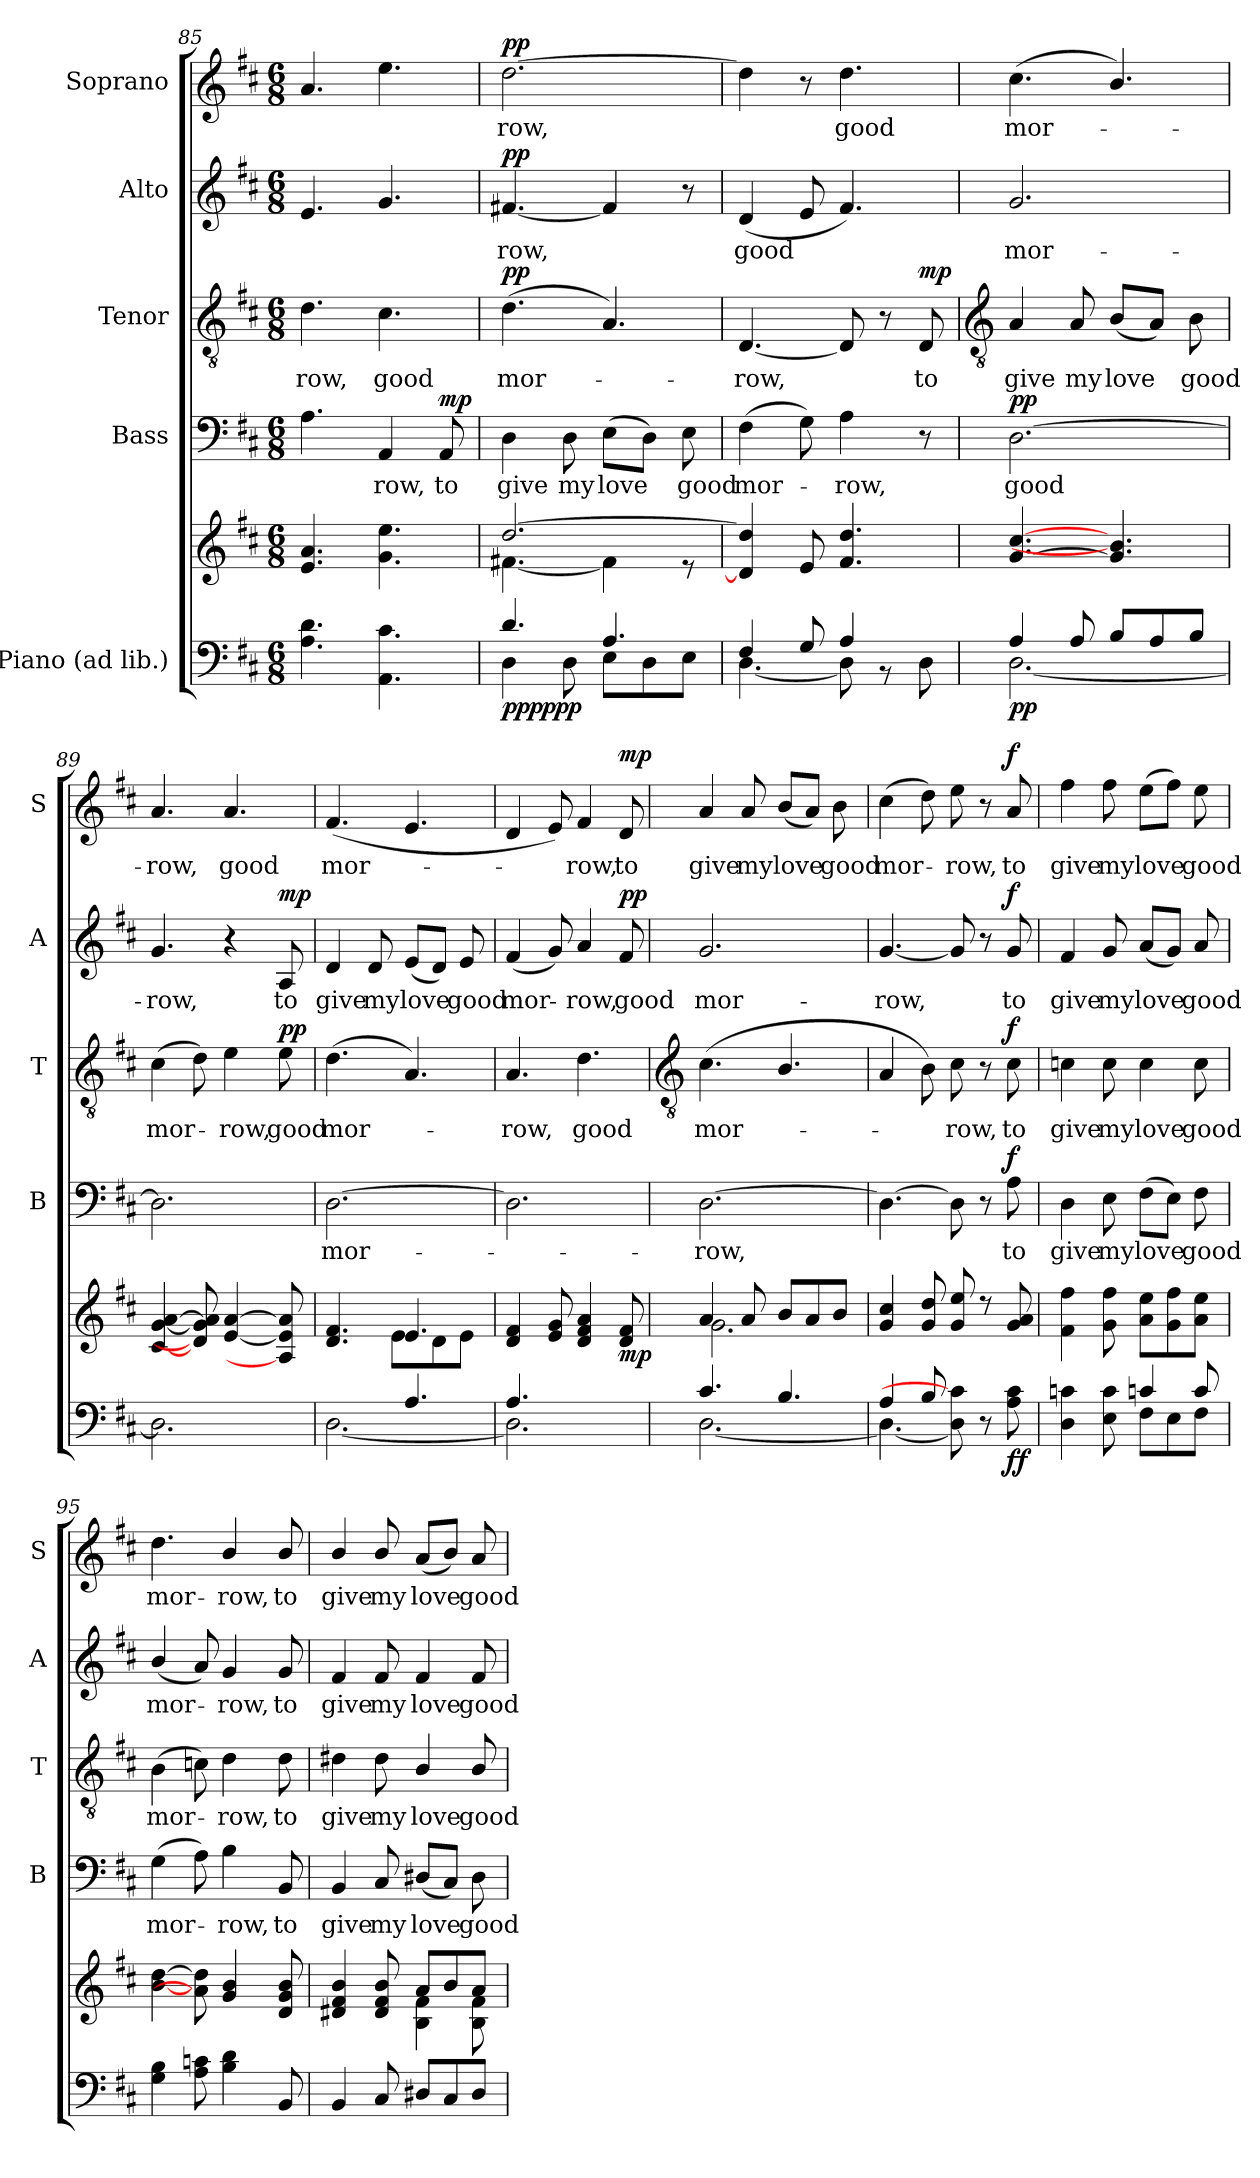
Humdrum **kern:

**kern	**kern	**dynam	**kern	**text	**dynam	**kern	**text	**dynam	**kern	**text	**dynam	**kern	**text	**dynam
*part5	*part5	*part5	*part4	*part4	*part4	*part3	*part3	*part3	*part2	*part2	*part2	*part1	*part1	*part1
*staff6	*staff5	*staff5/6	*staff4	*staff4	*staff4	*staff3	*staff3	*staff3	*staff2	*staff2	*staff2	*staff1	*staff1	*staff1
*I"Piano (ad lib.)	*	*	*I"Bass	*	*	*I"Tenor	*	*	*I"Alto	*	*	*I"Soprano	*	*
*	*	*	*I'B	*	*	*I'T	*	*	*I'A	*	*	*I'S	*	*
*clefF4	*clefG2	*	*clefF4	*	*	*clefGv2	*	*	*clefG2	*	*	*clefG2	*	*
*k[f#c#]	*k[f#c#]	*	*k[f#c#]	*	*	*k[f#c#]	*	*	*k[f#c#]	*	*	*k[f#c#]	*	*
*D:	*D:	*	*D:	*	*	*D:	*	*	*D:	*	*	*D:	*	*
*M6/8	*M6/8	*	*M6/8	*	*	*M6/8	*	*	*M6/8	*	*	*M6/8	*	*
=85	=85	=85	=85	=85	=85	=85	=85	=85	=85	=85	=85	=85	=85	=85
*^	*^	*	*	*	*	*	*	*	*	*	*	*	*	*
!	!	!	!LO:N:vis=1	!	!	!	!	!	!LO:LY:b	!	!	!	!	!	!	!
2.ryy	4.A\ 4.d\	4.e/ 4.a/	2.ryy	.	4.A	.	.	4.d	-row,	.	4.e	.	.	4.a	.	.
!	!	!	!	!	!	!LO:LY:b	!	!	!LO:LY:b	!	!	!	!	!	!	!
.	4.AA\ 4.c#\	4.g\ 4.ee\	.	.	4AA	row,	.	4.c#	good	.	4.g	.	.	4.ee	.	.
!	!	!	!	!	!	!LO:LY:b	!LO:DY:b	!	!	!	!	!	!	!	!	!
.	.	.	.	.	8AA	to	mp	.	.	.	.	.	.	.	.	.
=86	=86	=86	=86	=86	=86	=86	=86	=86	=86	=86	=86	=86	=86	=86	=86	=86
!	!	!	!	!LO:DY:b=2	!	!LO:LY:b	!	!	!LO:LY:b	!	!	!LO:LY:b	!	!	!LO:LY:b	!
!	!	!	!	!LO:DY:n=1:b	!	!	!	!	!	!	!	!	!	!	!	!
!	!	!	!	!LO:DY:n=2:b	!	!	!	!	!	!LO:DY:b	!	!	!LO:DY:b	!	!	!LO:DY:b
4.d/	4D\	[2.dd/	[4.f#X\	pp pp pp	4D	give	.	(<4.d	mor-	pp	[4.f#X	row,	pp	[2.dd	row,	pp
!	!	!	!	!	!	!LO:LY:b	!	!	!	!	!	!	!	!	!	!
.	8D\	.	.	.	8D	my	.	.	.	.	.	.	.	.	.	.
!	!	!	!	!	!	!LO:LY:b	!	!	!	!	!	!	!	!	!	!
4.A/	8E\L	.	4f#\]	.	(>8EL	love	.	4.A)	.	.	4f#]	.	.	.	.	.
.	8D\	.	.	.	8DJ)	.	.	.	.	.	.	.	.	.	.	.
!	!	!	!	!	!	!LO:LY:b	!	!	!	!	!	!	!	!	!	!
.	8E\J	.	8r	.	8E	good	.	.	.	.	8r	.	.	.	.	.
=87	=87	=87	=87	=87	=87	=87	=87	=87	=87	=87	=87	=87	=87	=87	=87	=87
!	!	!	!	!	!	!LO:LY:b	!	!	!LO:LY:b	!	!	!LO:LY:b	!	!	!	!
4F#/	[4.D\	4d/] 4dd/]	2.ryy	.	(>4F#	mor-	.	[4.D	row,	.	(<4d	good	.	4dd]	.	.
8G/	.	8e/	.	.	8G)	.	.	.	.	.	8e	.	.	8r	.	.
!	!	!	!	!	!	!LO:LY:b	!	!	!	!	!	!	!	!	!LO:LY:b	!
4A/	8D\]	4.f#/ 4.dd/	.	.	4A	row,	.	8D]	.	.	4.f#)	.	.	4.dd	good	.
.	8r	.	.	.	.	.	.	8r	.	.	.	.	.	.	.	.
!	!	!	!	!	!	!	!	!	!LO:LY:b	!LO:DY:b	!	!	!	!	!	!
8ryy	8D\	.	.	.	8r	.	.	8D	to	mp	.	.	.	.	.	.
!!LO:LB:g=z
=88	=88	=88	=88	=88	=88	=88	=88	=88	=88	=88	=88	=88	=88	=88	=88	=88
*	*	*	*	*	*	*	*	*clefGv2	*	*	*	*	*	*	*	*
!	!	!	!	!LO:DY:b=2	!	!LO:LY:b	!LO:DY:b	!	!LO:LY:b	!	!	!LO:LY:b	!	!	!LO:LY:b	!
4A/	[2.D\	[4.g [4.cc#	2.ryy	pp	[2.D	good	pp	4A	give	.	2.g	mor-	.	(<4.cc#	mor-	.
!	!	!	!	!	!	!	!	!	!LO:LY:b	!	!	!	!	!	!	!
8A/	.	.	.	.	.	.	.	8A	my	.	.	.	.	.	.	.
!	!	!	!	!	!	!	!	!	!LO:LY:b	!	!	!	!	!	!	!
8B/L	.	4.g/] 4.b/]	.	.	.	.	.	(<8BL	love	.	.	.	.	4.b/)	.	.
8A/	.	.	.	.	.	.	.	8AJ)	.	.	.	.	.	.	.	.
!	!	!	!	!	!	!	!	!	!LO:LY:b	!	!	!	!	!	!	!
8B/J	.	.	.	.	.	.	.	8B	good	.	.	.	.	.	.	.
=89	=89	=89	=89	=89	=89	=89	=89	=89	=89	=89	=89	=89	=89	=89	=89	=89
!	!	!	!	!	!	!	!	!	!LO:LY:b	!	!	!LO:LY:b	!	!	!LO:LY:b	!
2.ryy	2.D\]	[4c# [4g [4a	2ryy	.	2.D]	.	.	(>4c#	mor-	.	4.g	-row,	.	4.a	row,	.
.	.	8d] 8g] 8a]	.	.	.	.	.	8d)	.	.	.	.	.	.	.	.
!	!	!	!	!	!	!	!	!	!LO:LY:b	!	!	!	!	!	!LO:LY:b	!
.	.	[4e [4a	.	.	.	.	.	4e	row,	.	4r	.	.	4.a	good	.
.	.	.	8ryy	.	.	.	.	.	.	.	.	.	.	.	.	.
!	!	!	!	!	!	!	!	!	!LO:LY:b	!LO:DY:b	!	!LO:LY:b	!LO:DY:b	!	!	!
.	.	8A] 8e] 8a]	8ryy	.	.	.	.	8e	good	pp	8A	to	mp	.	.	.
=90	=90	=90	=90	=90	=90	=90	=90	=90	=90	=90	=90	=90	=90	=90	=90	=90
!	!	!	!	!	!	!LO:LY:b	!	!	!LO:LY:b	!	!	!LO:LY:b	!	!	!LO:LY:b	!
4.ryy	[2.D\	4.d 4.f#	4.ryy	.	[2.D	mor-	.	(<4.d	mor-	.	4d	give	.	(<4.f#	mor-	.
!	!	!	!	!	!	!	!	!	!	!	!	!LO:LY:b	!	!	!	!
.	.	.	.	.	.	.	.	.	.	.	8d	my	.	.	.	.
!	!	!	!	!	!	!	!	!	!	!	!	!LO:LY:b	!	!	!	!
4.A/	.	4.e	8e\L	.	.	.	.	4.A)	.	.	(<8eL	love	.	4.e	.	.
.	.	.	8d\	.	.	.	.	.	.	.	8dJ)	.	.	.	.	.
!	!	!	!	!	!	!	!	!	!	!	!	!LO:LY:b	!	!	!	!
.	.	.	8e\J	.	.	.	.	.	.	.	8e	good	.	.	.	.
=91	=91	=91	=91	=91	=91	=91	=91	=91	=91	=91	=91	=91	=91	=91	=91	=91
!	!	!	!	!	!	!	!	!	!LO:LY:b	!	!	!LO:LY:b	!	!	!	!
4.A/	2.D\]	4d 4f#	2.ryy	.	2.D]	.	.	4.A	row,	.	(<4f#	mor-	.	4d	.	.
.	.	8e 8g	.	.	.	.	.	.	.	.	8g)	.	.	8e)	.	.
!	!	!	!	!	!	!	!	!	!LO:LY:b	!	!	!LO:LY:b	!	!	!LO:LY:b	!
4.ryy	.	4d 4f# 4a	.	.	.	.	.	4.d	good	.	4a	row,	.	4f#	row,	.
!	!	!	!	!LO:DY:b	!	!	!	!	!	!	!	!LO:LY:b	!LO:DY:b	!	!LO:LY:b	!LO:DY:b
.	.	8d 8f#	.	mp	.	.	.	.	.	.	8f#	good	pp	8d	to	mp
!!LO:LB:g=z
=92	=92	=92	=92	=92	=92	=92	=92	=92	=92	=92	=92	=92	=92	=92	=92	=92
*	*	*	*	*	*	*	*	*clefGv2	*	*	*	*	*	*	*	*
!	!	!	!	!	!	!LO:LY:b	!	!	!LO:LY:b	!	!	!LO:LY:b	!	!	!LO:LY:b	!
4.c#/	[2.D\	4a	2.g\	.	[2.D	row,	.	(>4.c#	mor-	.	2.g	mor-	.	4a	give	.
!	!	!	!	!	!	!	!	!	!	!	!	!	!	!	!LO:LY:b	!
.	.	8a	.	.	.	.	.	.	.	.	.	.	.	8a	my	.
!	!	!	!	!	!	!	!	!	!	!	!	!	!	!	!LO:LY:b	!
4.B/	.	8bL	.	.	.	.	.	4.B/	.	.	.	.	.	(<8bL	love	.
.	.	8a	.	.	.	.	.	.	.	.	.	.	.	8aJ)	.	.
!	!	!	!	!	!	!	!	!	!	!	!	!	!	!	!LO:LY:b	!
.	.	8bJ	.	.	.	.	.	.	.	.	.	.	.	8b	good	.
=93	=93	=93	=93	=93	=93	=93	=93	=93	=93	=93	=93	=93	=93	=93	=93	=93
!	!	!	!	!	!	!	!	!	!	!	!	!LO:LY:b	!	!	!LO:LY:b	!
4A/	4.D\_	4g 4cc#	2.ryy	.	4.D_	.	.	4A	.	.	[4.g	-row,	.	(>4cc#	mor-	.
8B/	.	8g 8dd	.	.	.	.	.	8B)	.	.	.	.	.	8dd)	.	.
!	!	!	!	!	!	!	!	!	!LO:LY:b	!	!	!	!	!	!LO:LY:b	!
4.ryy	8D\] 8c#\]	8g 8ee	.	.	8D]	.	.	8c#	row,	.	8g]	.	.	8ee	row,	.
.	8r	8r	.	.	8r	.	.	8r	.	.	8r	.	.	8r	.	.
!	!	!	!	!LO:DY:b=2	!	!LO:LY:b	!	!	!LO:LY:b	!	!	!LO:LY:b	!	!	!LO:LY:b	!
!	!	!	!	!LO:DY:n=1:b	!	!	!LO:DY:b	!	!	!LO:DY:b	!	!	!LO:DY:b	!	!	!LO:DY:b
.	8A\ 8c#\	8g 8a	.	f f	8A	to	f	8c#	to	f	8g	to	f	8a	to	f
=94	=94	=94	=94	=94	=94	=94	=94	=94	=94	=94	=94	=94	=94	=94	=94	=94
!	!	!	!	!	!	!LO:LY:b	!	!	!LO:LY:b	!	!	!LO:LY:b	!	!	!LO:LY:b	!
4.ryy	4D\ 4cn\	4f# 4ff#	2ryy	.	4D	give	.	4cn	give	.	4f#	give	.	4ff#	give	.
!	!	!	!	!	!	!LO:LY:b	!	!	!LO:LY:b	!	!	!LO:LY:b	!	!	!LO:LY:b	!
.	8E\ 8c\	8g 8ff#	.	.	8E	my	.	8c	my	.	8g	my	.	8ff#	my	.
!	!	!	!	!	!	!LO:LY:b	!	!	!LO:LY:b	!	!	!LO:LY:b	!	!	!LO:LY:b	!
4cn/	8F#\L	8a 8eeL	.	.	(>8F#L	love	.	4c	love	.	(<8aL	love	.	(>8eeL	love	.
.	8E\	8g 8ff#	8ryy	.	8EJ)	.	.	.	.	.	8gJ)	.	.	8ff#J)	.	.
!	!	!	!	!	!	!LO:LY:b	!	!	!LO:LY:b	!	!	!LO:LY:b	!	!	!LO:LY:b	!
8c/	8F#\J	8a 8eeJ	8ryy	.	8F#	good	.	8c	good	.	8a	good	.	8ee	good	.
=95	=95	=95	=95	=95	=95	=95	=95	=95	=95	=95	=95	=95	=95	=95	=95	=95
!	!	!	!	!	!	!LO:LY:b	!	!	!LO:LY:b	!	!	!LO:LY:b	!	!	!LO:LY:b	!
2.ryy	4G\ 4B\	[4b [4dd	2ryy	.	(>4G	mor-	.	(>4B	mor-	.	(<4b/	mor-	.	4.dd	mor-	.
.	8A\ 8cn\	8a] 8dd]	.	.	8A)	.	.	8cn)	.	.	8a)	.	.	.	.	.
!	!	!	!	!	!	!LO:LY:b	!	!	!LO:LY:b	!	!	!LO:LY:b	!	!	!LO:LY:b	!
.	4B\ 4d\	4g/ 4b/	.	.	4B	row,	.	4d	row,	.	4g/	row,	.	4b/	-row,	.
.	.	.	8ryy	.	.	.	.	.	.	.	.	.	.	.	.	.
!	!	!	!	!	!	!LO:LY:b	!	!	!LO:LY:b	!	!	!LO:LY:b	!	!	!LO:LY:b	!
.	8BB/	8d/ 8g/ 8b/	8ryy	.	8BB	to	.	8d	to	.	8g/	to	.	8b/	to	.
=96	=96	=96	=96	=96	=96	=96	=96	=96	=96	=96	=96	=96	=96	=96	=96	=96
!	!	!	!	!	!	!LO:LY:b	!	!	!LO:LY:b	!	!	!LO:LY:b	!	!	!LO:LY:b	!
2ryy	4BB/	4d#X/ 4f#/ 4b/	4.ryy	.	4BB	give	.	4d#X	give	.	4f#/	give	.	4b/	give	.
!	!	!	!	!	!	!LO:LY:b	!	!	!LO:LY:b	!	!	!LO:LY:b	!	!	!LO:LY:b	!
.	8C#/	8d#/ 8f#/ 8b/	.	.	8C#	my	.	8d#	my	.	8f#/	my	.	8b/	my	.
!	!	!	!	!	!	!LO:LY:b	!	!	!LO:LY:b	!	!	!LO:LY:b	!	!	!LO:LY:b	!
.	8D#X/L	8aL	4B\ 4f#\	.	(<8D#XL	love	.	4B/	love	.	4f#	love	.	(<8aL	love	.
8ryy	8C#/	8b	.	.	8C#J)	.	.	.	.	.	.	.	.	8bJ)	.	.
!	!	!	!	!	!	!LO:LY:b	!	!	!LO:LY:b	!	!	!LO:LY:b	!	!	!LO:LY:b	!
8ryy	8D#/J	8aJ	8B\ 8f#\	.	8D#	good	.	8B/	good	.	8f#	good	.	8a	good	.
*v	*v	*	*	*	*	*	*	*	*	*	*	*	*	*	*	*
*	*v	*v	*	*	*	*	*	*	*	*	*	*	*	*	*
=	=	=	=	=	=	=	=	=	=	=	=	=	=	=
*-	*-	*-	*-	*-	*-	*-	*-	*-	*-	*-	*-	*-	*-	*-
